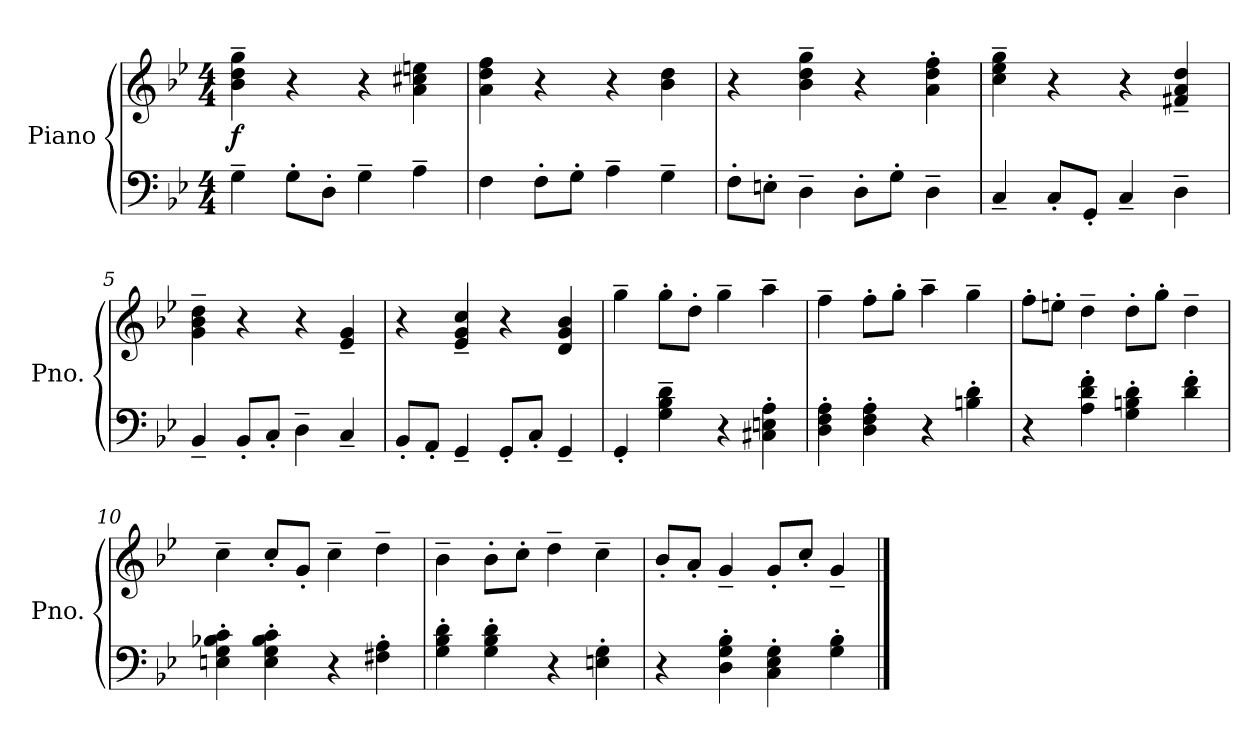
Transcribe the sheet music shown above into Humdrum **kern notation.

**kern	**kern	**dynam
*part1	*part1	*part1
*staff2	*staff1	*staff1/2
*I"Piano	*	*
*I'Pno.	*	*
*clefF4	*clefG2	*
*k[b-e-]	*k[b-e-]	*
*M4/4	*M4/4	*
*MM96	*MM96	*
=1	=1	=1
!	!	!LO:DY:b
4G~\	4b-\~ 4dd\~ 4gg\~	f
8G'\L	4r	.
8D'\J	.	.
4G~\	4r	.
4A~\	4a\ 4cc#X\ 4een\	.
=2	=2	=2
4F\	4a\ 4dd\ 4ff\	.
8F'\L	4r	.
8G'\J	.	.
4A~\	4r	.
4G~\	4b-\ 4dd\	.
=3	=3	=3
8F'\L	4r	.
8En'\J	.	.
4D~\	4b-\~ 4dd\~ 4gg\~	.
8D'\L	4r	.
8G'\J	.	.
4D~\	4a\' 4dd\' 4ff\'	.
=4	=4	=4
4C~/	4cc\~ 4ee-\~ 4gg\~	.
8C'/L	4r	.
8GG'/J	.	.
4C~/	4r	.
4D~\	4f#X/~ 4a/~ 4dd/~	.
=5	=5	=5
4BB-~/	4g\~ 4b-\~ 4dd\~	.
8BB-'/L	4r	.
8C'/J	.	.
4D~\	4r	.
4C~/	4e-/~ 4g/~	.
=6	=6	=6
8BB-'/L	4r	.
8AA'/J	.	.
4GG~/	4e-/~ 4g/~ 4cc/~	.
8GG'/L	4r	.
8C'/J	.	.
4GG~/	4d/ 4g/ 4b-/	.
!!LO:LB:g=z
=7	=7	=7
4GG'/	4gg~\	.
4G\~ 4B-\~ 4d\~	8gg'\L	.
.	8dd'\J	.
4r	4gg~\	.
4C#X\' 4En\' 4A\'	4aa~\	.
=8	=8	=8
4D\' 4F\' 4A\'	4ff~\	.
4D\' 4F\' 4A\'	8ff'\L	.
.	8gg'\J	.
4r	4aa~\	.
4Bn\' 4d\'	4gg~\	.
=9	=9	=9
4r	8ff'\L	.
.	8een'\J	.
4A\' 4d\' 4f\'	4dd~\	.
4G\' 4Bn\' 4d\'	8dd'\L	.
.	8gg'\J	.
4d\' 4f\'	4dd~\	.
=10	=10	=10
4En\' 4G\' 4B-X\' 4c\'	4cc~\	.
4E\' 4G\' 4B-\' 4c\'	8cc'/L	.
.	8g'/J	.
4r	4cc~\	.
4F#X\' 4A\'	4dd~\	.
=11	=11	=11
4G\' 4B-\' 4d\'	4b-~\	.
4G\' 4B-\' 4d\'	8b-'\L	.
.	8cc'\J	.
4r	4dd~\	.
4En\' 4G\'	4cc~\	.
=12	=12	=12
4r	8b-'/L	.
.	8a'/J	.
4D\' 4G\' 4B-\'	4g~/	.
4C\' 4E-\' 4G\'	8g'/L	.
.	8cc'/J	.
4G\' 4B-\'	4g~/	.
==	==	==
*-	*-	*-
